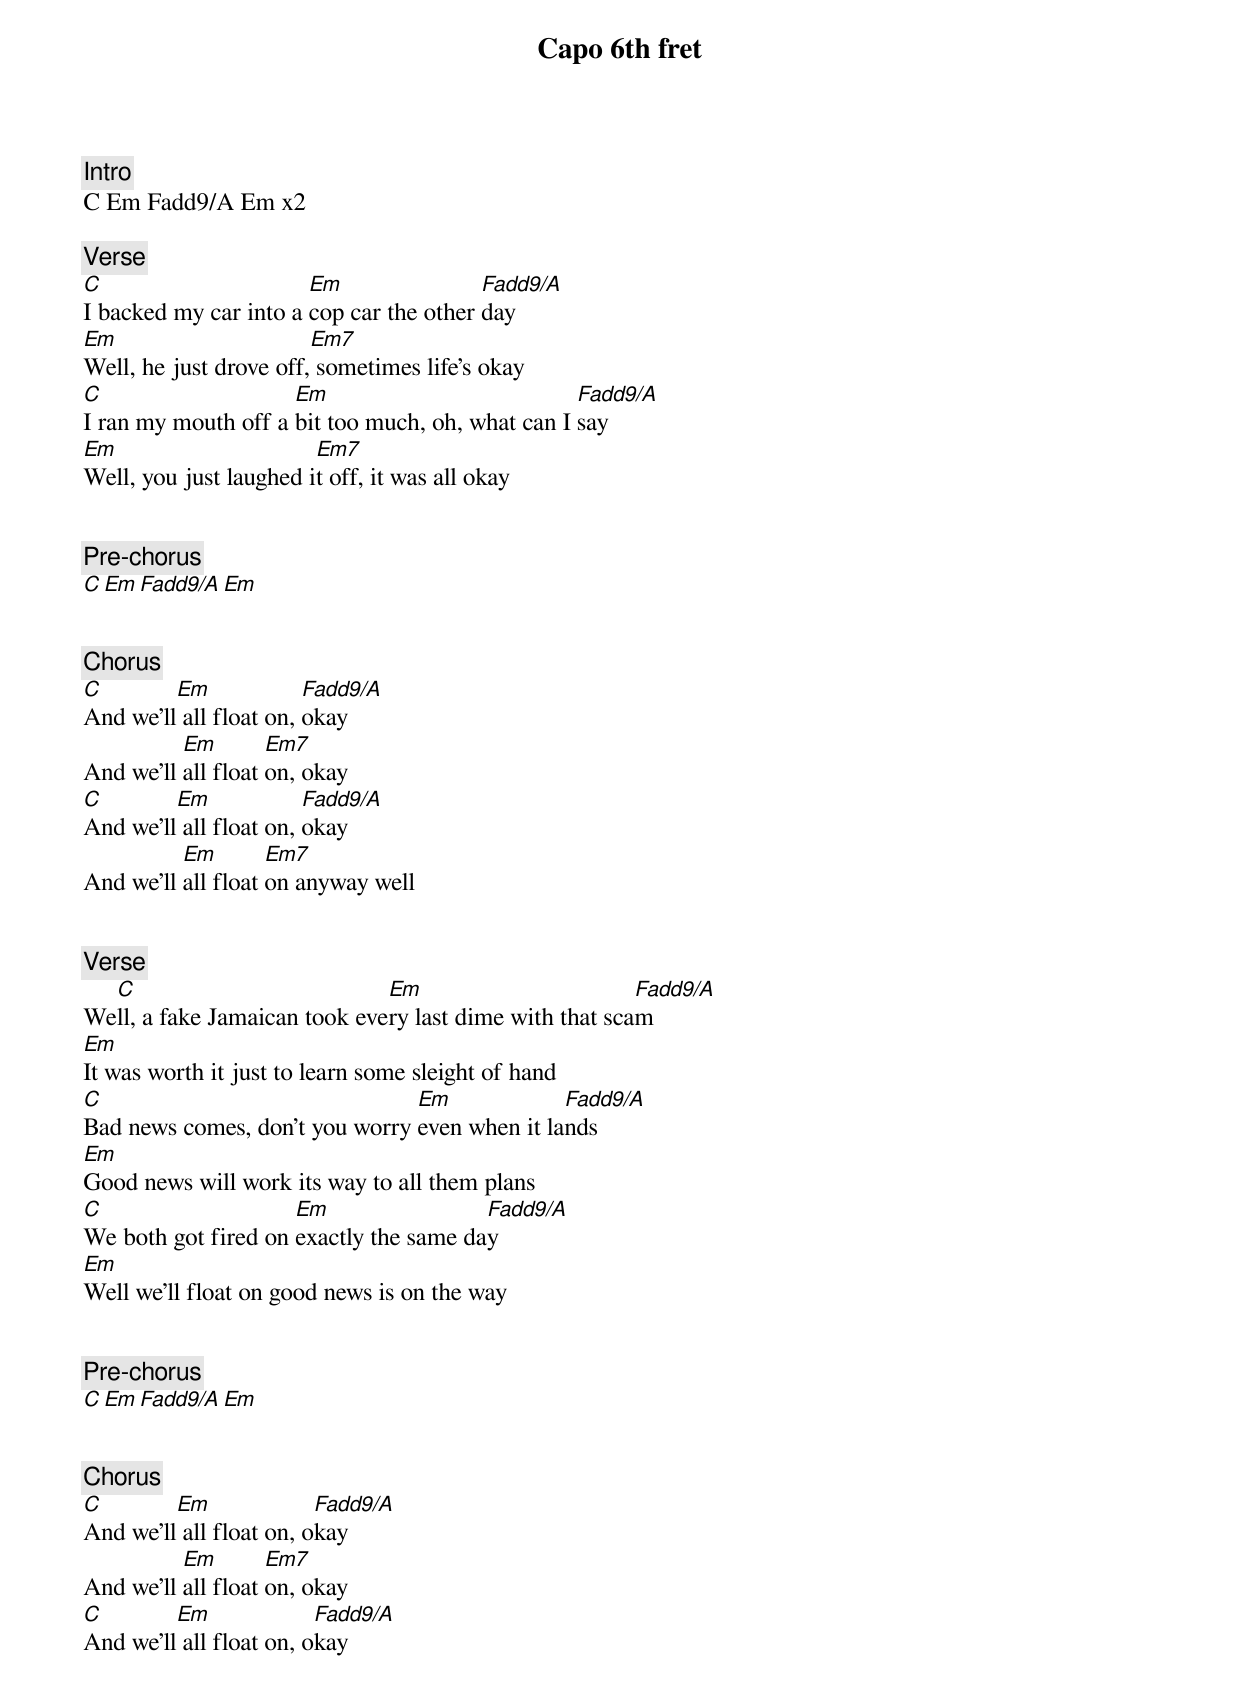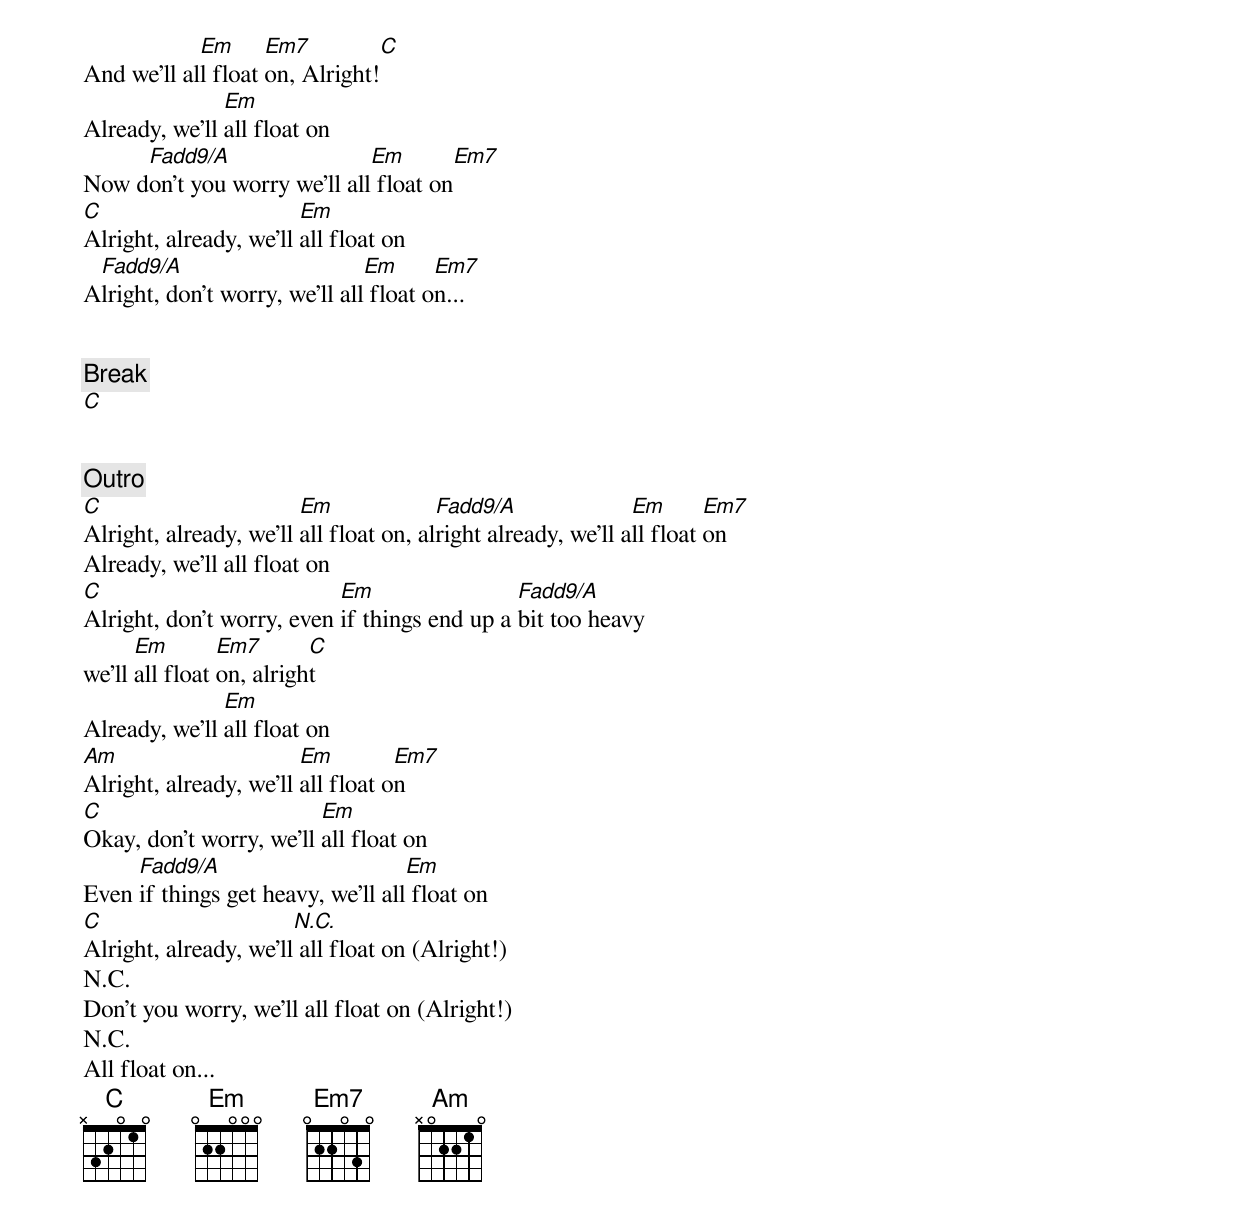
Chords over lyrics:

Capo 6th fret
Fadd9/A= x03213


[Intro]
C Em Fadd9/A Em x2

[Verse]
C                      Em                Fadd9/A
I backed my car into a cop car the other day
Em                      Em7
Well, he just drove off, sometimes life's okay
C                    Em                           Fadd9/A
I ran my mouth off a bit too much, oh, what can I say
Em                      Em7
Well, you just laughed it off, it was all okay


[Pre-chorus]
C Em Fadd9/A Em


[Chorus]
C        Em             Fadd9/A
And we'll all float on, okay
          Em        Em7
And we'll all float on, okay
C        Em             Fadd9/A
And we'll all float on, okay
          Em        Em7
And we'll all float on anyway well


[Verse]
  C                           Em                        Fadd9/A
Well, a fake Jamaican took every last dime with that scam
Em
It was worth it just to learn some sleight of hand
C                               Em             Fadd9/A
Bad news comes, don't you worry even when it lands
Em
Good news will work its way to all them plans
C                    Em                 Fadd9/A
We both got fired on exactly the same day
Em
Well we'll float on good news is on the way


[Pre-chorus]
C Em Fadd9/A Em


[Chorus]
C        Em              Fadd9/A
And we'll all float on, okay
          Em        Em7
And we'll all float on, okay
C        Em              Fadd9/A
And we'll all float on, okay
            Em      Em7         C
And we'll all float on, Alright!
               Em
Already, we'll all float on
     Fadd9/A                 Em       Em7
Now don't you worry we'll all float on
C                       Em
Alright, already, we'll all float on
 Fadd9/A                       Em      Em7
Alright, don't worry, we'll all float on...


[Break]
C


[Outro]
C                       Em              Fadd9/A               Em       Em7
Alright, already, we'll all float on, alright already, we'll all float on
Already, we'll all float on
C                          Em                 Fadd9/A
Alright, don't worry, even if things end up a bit too heavy
      Em        Em7       C
we'll all float on, alright
               Em
Already, we'll all float on
Am                      Em         Em7
Alright, already, we'll all float on
C                        Em
Okay, don't worry, we'll all float on
     Fadd9/A                       Em
Even if things get heavy, we'll all float on
C                      N.C.
Alright, already, we'll all float on (Alright!)
N.C.
Don't you worry, we'll all float on (Alright!)
N.C.
All float on...
